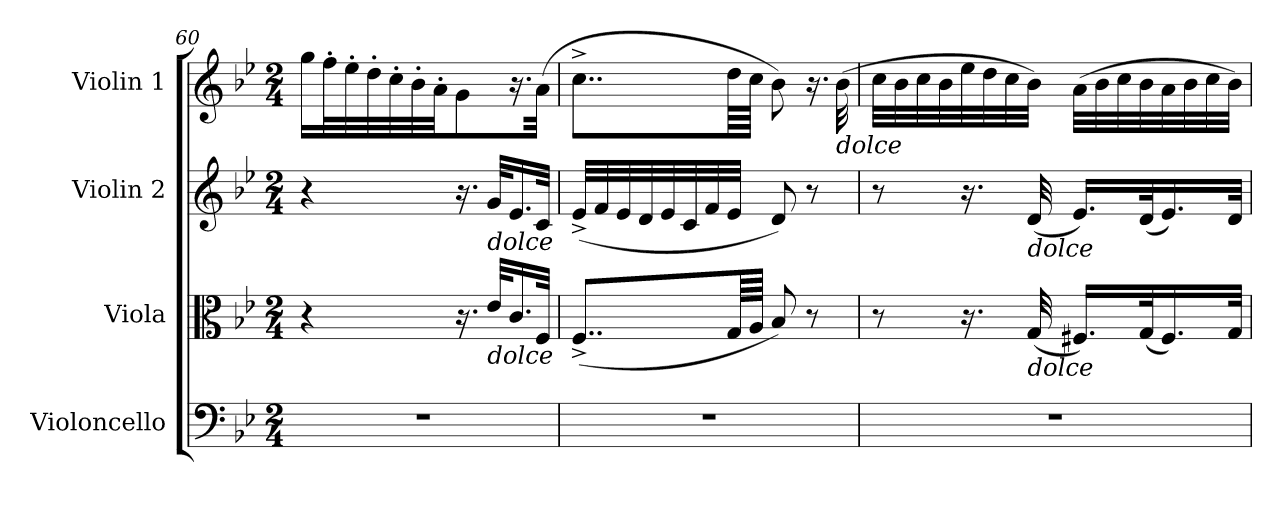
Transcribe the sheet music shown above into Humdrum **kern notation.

**kern	**kern	**kern	**kern
*part4	*part3	*part2	*part1
*staff4	*staff3	*staff2	*staff1
*I"Violoncello	*I"Viola	*I"Violin 2	*I"Violin 1
*I'Vc	*I'Vla	*I'Vln	*I'Vln
*clefF4	*clefC3	*clefG2	*clefG2
*k[b-e-]	*k[b-e-]	*k[b-e-]	*k[b-e-]
*M2/4	*M2/4	*M2/4	*M2/4
=60	=60	=60	=60
2r	4r	4r	16gg\LL
.	.	.	32ff'\L
.	.	.	32ee-'\
.	.	.	32dd'\
.	.	.	32cc'\
.	.	.	32b-'\
.	.	.	32a'\JJJ
.	16.r	16.r	8g/L
!	!	!LO:TX:b:i:t=dolce	!
!	!LO:TX:b:i:t=dolce	!	!
.	32e-/KLL	32g/KLL	.
.	16.c/	16.e-/	16.r
.	32F/JJk	32c/JJk	(32a/JJk
=61	=61	=61	=61
2r	(8..F^/L	(32e-^/LLL	8..cc^\L
.	.	32f/	.
.	.	32e-/	.
.	.	32d/	.
.	.	32e-/	.
.	.	32c/	.
.	.	32f/	.
.	64G/LLL	32e-/JJJ	64dd\LLL
.	64A/JJJJ	.	64cc\JJJJ
.	8B-/)	8d/)	8b-\)
.	8r	8r	16.r
!	!	!	!LO:TX:b:i:t=dolce
.	.	.	(32b-\
!!LO:LB:g=z
=62	=62	=62	=62
2r	8r	8r	32cc\LLL
.	.	.	32b-\
.	.	.	32cc\
.	.	.	32b-\
.	16.r	16.r	32ee-\
.	.	.	32dd\
.	.	.	32cc\
!	!	!LO:TX:b:i:t=dolce	!
!	!LO:TX:b:i:t=dolce	!	!
.	(32G/	(32d/	32b-\JJJ)
.	16.F#X/LL)	16.e-/LL)	(32a\LLL
.	.	.	32b-\
.	.	.	32cc\
.	(32G/K	(32d/K	32b-\
.	16.F#/)	16.e-/)	32a\
.	.	.	32b-\
.	.	.	32cc\
.	32G/JJk	32d/JJk	32b-\JJJ)
=	=	=	=
*-	*-	*-	*-
